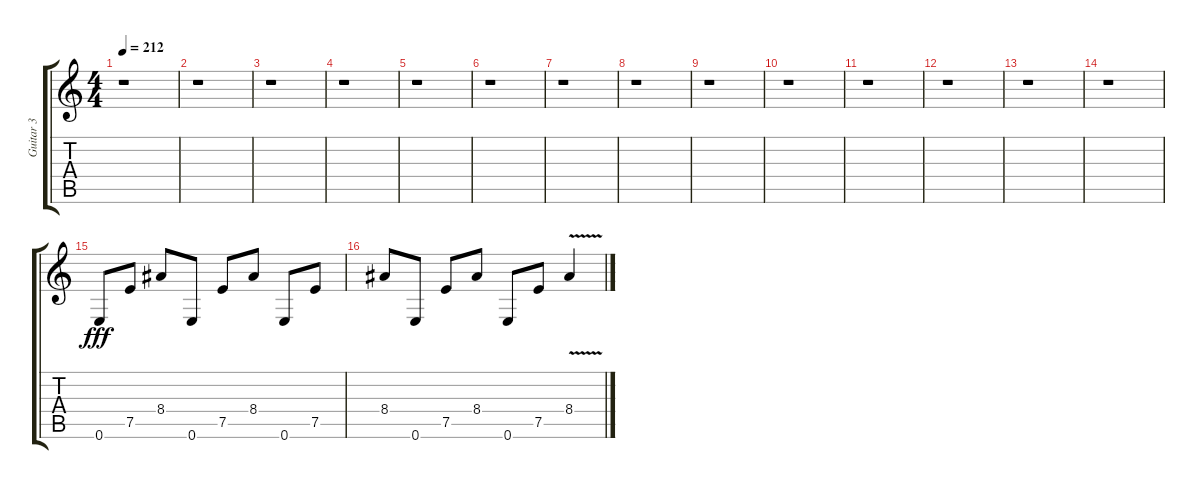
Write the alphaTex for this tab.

\track ("Guitar 3" "Guitar 3") {instrument distortionguitar}
\staff {score tabs}
\tuning (E4 B3 G3 D3 A2 E2) {hide}
\ts (4 4)
\tempo 212
\clef g2
\ks c
r.1{dy fff} |
r.1 |
r.1 |
r.1 |
r.1 |
r.1 |
r.1 |
r.1 |
r.1 |
r.1 |
r.1 |
r.1 |
r.1 |
r.1 |
0.6.8 7.5.8 8.4.8 0.6.8 7.5.8 8.4.8 0.6.8 7.5.8 |
8.4.8 0.6.8 7.5.8 8.4.8 0.6.8 7.5.8 8.4{v}.4
